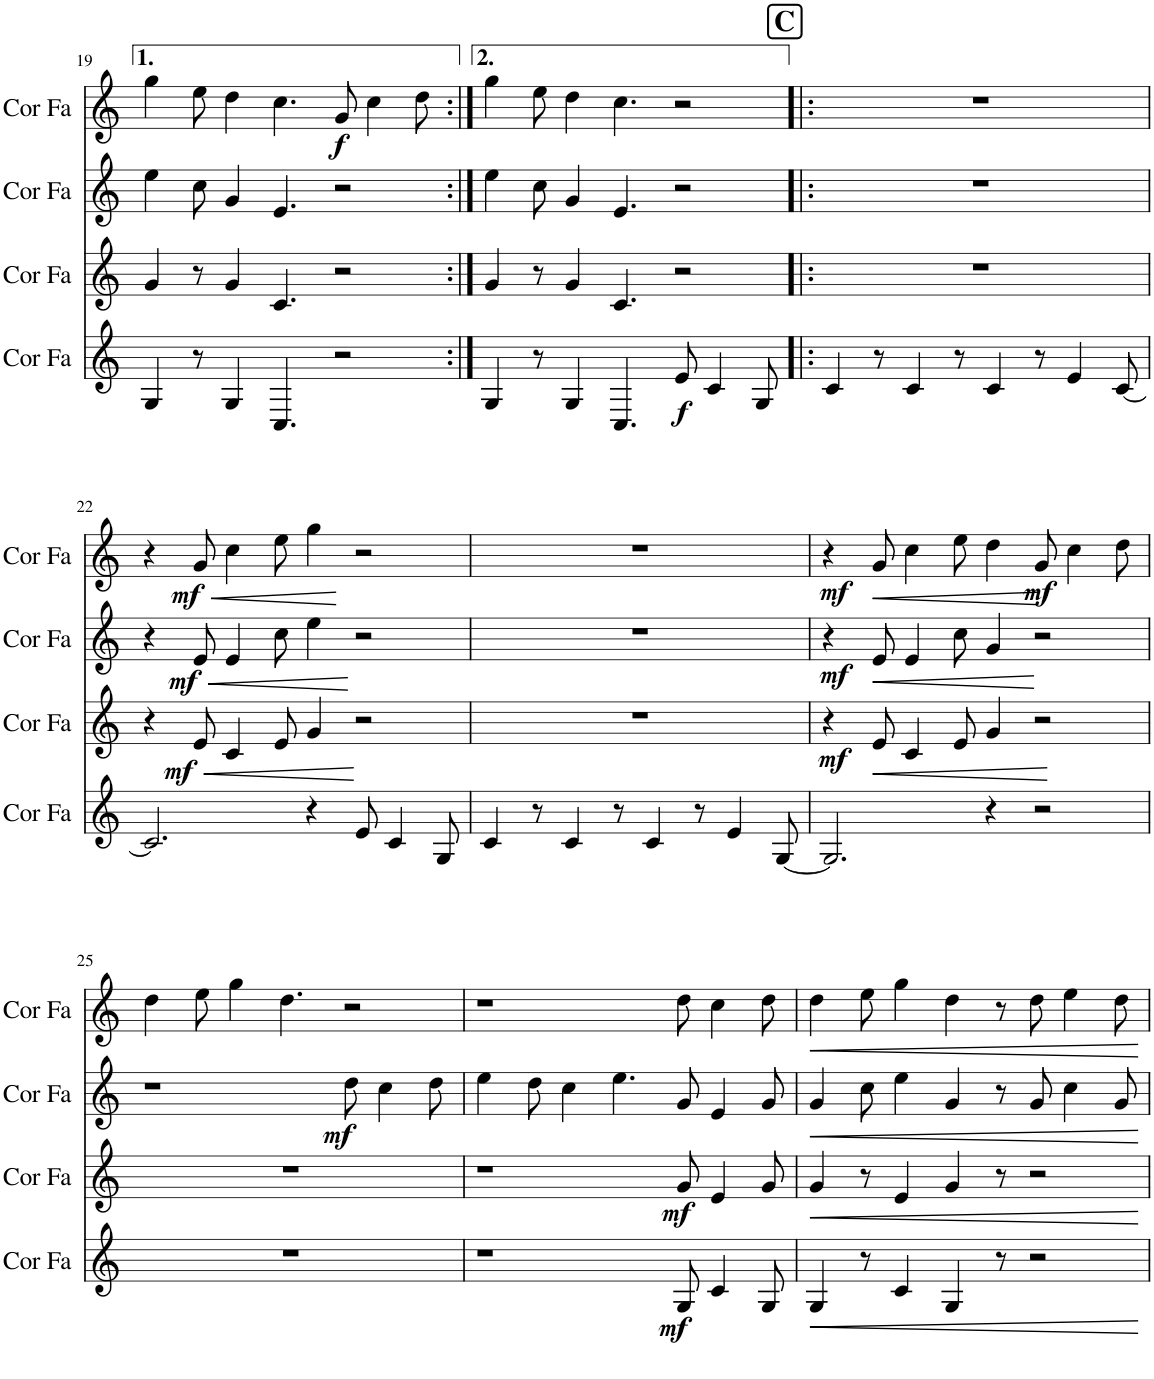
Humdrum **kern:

**kern	**dynam	**kern	**dynam	**kern	**dynam	**kern	**dynam
*part4	*part4	*part3	*part3	*part2	*part2	*part1	*part1
*staff4	*staff4	*staff3	*staff3	*staff2	*staff2	*staff1	*staff1
*I"Cor en Fa	*	*I"Cor en Fa	*	*I"Cor en Fa	*	*I"Cor en Fa	*
*I'Cor Fa	*	*I'Cor Fa	*	*I'Cor Fa	*	*I'Cor Fa	*
!!LO:PB:g=z
*clefG2	*	*clefG2	*	*clefG2	*	*clefG2	*
*Trd4c7	*	*Trd4c7	*	*Trd4c7	*	*Trd4c7	*
*k[]	*	*k[]	*	*k[]	*	*k[]	*
*M12/8	*	*M12/8	*	*M12/8	*	*M12/8	*
=19	=19	=19	=19	=19	=19	=19	=19
4G/	.	4g/	.	4ee\	.	4gg\	.
8r	.	8r	.	8cc\	.	8ee\	.
4G/	.	4g/	.	4g/	.	4dd\	.
4.C/	.	4.c/	.	4.e/	.	4.cc\	.
!	!	!	!	!	!	!	!LO:DY:b
2r	.	2r	.	2r	.	8g/	f
.	.	.	.	.	.	4cc\	.
.	.	.	.	.	.	8dd\	.
=20:|!	=20:|!	=20:|!	=20:|!	=20:|!	=20:|!	=20:|!	=20:|!
4G/	.	4g/	.	4ee\	.	4gg\	.
8r	.	8r	.	8cc\	.	8ee\	.
4G/	.	4g/	.	4g/	.	4dd\	.
4.C/	.	4.c/	.	4.e/	.	4.cc\	.
!	!LO:DY:b	!	!	!	!	!	!
8e/	f	2r	.	2r	.	2r	.
4c/	.	.	.	.	.	.	.
8G/	.	.	.	.	.	.	.
!!LO:REH:place=s1:a:B:cj:fs=14:t=C
=21!|:	=21!|:	=21!|:	=21!|:	=21!|:	=21!|:	=21!|:	=21!|:
4c/	.	1.r	.	1.r	.	1.r	.
8r	.	.	.	.	.	.	.
4c/	.	.	.	.	.	.	.
8r	.	.	.	.	.	.	.
4c/	.	.	.	.	.	.	.
8r	.	.	.	.	.	.	.
4e/	.	.	.	.	.	.	.
[8c/	.	.	.	.	.	.	.
!!LO:LB:g=z
=22	=22	=22	=22	=22	=22	=22	=22
2.c/]	.	4r	.	4r	.	4r	.
!	!	!	!LO:HP:b	!	!LO:HP:b	!	!LO:HP:b
!	!	!	!LO:DY:n=1:b	!	!LO:DY:n=1:b	!	!LO:DY:n=1:b
.	.	8e/	< mf	8e/	< mf	8g/	< mf
.	.	4c/	.	4e/	.	4cc\	.
.	.	8e/	.	8cc\	.	8ee\	.
4r	.	4g/	.	4ee\	.	4gg\	.
8e/	.	2r	.	2r	.	2r	.
4c/	.	.	.	.	.	.	.
8G/	.	.	.	.	.	.	.
.	.	.	[	.	[	.	[
=23	=23	=23	=23	=23	=23	=23	=23
4c/	.	1.r	.	1.r	.	1.r	.
8r	.	.	.	.	.	.	.
4c/	.	.	.	.	.	.	.
8r	.	.	.	.	.	.	.
4c/	.	.	.	.	.	.	.
8r	.	.	.	.	.	.	.
4e/	.	.	.	.	.	.	.
[8G/	.	.	.	.	.	.	.
=24	=24	=24	=24	=24	=24	=24	=24
!	!	!	!LO:DY:b	!	!LO:DY:b	!	!LO:DY:b
2.G/]	.	4r	mf	4r	mf	4r	mf
!	!	!	!LO:HP:b	!	!LO:HP:b	!	!LO:HP:b
.	.	8e/	<	8e/	<	8g/	<
.	.	4c/	.	4e/	.	4cc\	.
.	.	8e/	.	8cc\	.	8ee\	.
4r	.	4g/	.	4g/	.	4dd\	.
!	!	!	!	!	!	!	!LO:DY:b
2r	.	2r	.	2r	.	8g/	mf
.	.	.	.	.	.	4cc\	.
.	.	.	.	.	.	8dd\	.
.	.	.	[	.	[	.	[
!!LO:LB:g=z
=25	=25	=25	=25	=25	=25	=25	=25
1.r	.	1.r	.	1r	.	4dd\	.
.	.	.	.	.	.	8ee\	.
.	.	.	.	.	.	4gg\	.
.	.	.	.	.	.	4.dd\	.
!	!	!	!	!	!LO:DY:b	!	!
.	.	.	.	8dd\	mf	2r	.
.	.	.	.	4cc\	.	.	.
.	.	.	.	8dd\	.	.	.
=26	=26	=26	=26	=26	=26	=26	=26
1r	.	1r	.	4ee\	.	1r	.
.	.	.	.	8dd\	.	.	.
.	.	.	.	4cc\	.	.	.
.	.	.	.	4.ee\	.	.	.
!	!LO:DY:b	!	!LO:DY:b	!	!	!	!
8G/	mf	8g/	mf	8g/	.	8dd\	.
4c/	.	4e/	.	4e/	.	4cc\	.
8G/	.	8g/	.	8g/	.	8dd\	.
=27	=27	=27	=27	=27	=27	=27	=27
!	!LO:HP:b	!	!LO:HP:b	!	!LO:HP:b	!	!LO:HP:b
4G/	<	4g/	<	4g/	<	4dd\	<
8r	.	8r	.	8cc\	.	8ee\	.
4c/	.	4e/	.	4ee\	.	4gg\	.
4G/	.	4g/	.	4g/	.	4dd\	.
8r	.	8r	.	8r	.	8r	.
2r	.	2r	.	8g/	.	8dd\	.
.	.	.	.	4cc\	.	4ee\	.
.	.	.	.	8g/	.	8dd\	.
.	[	.	[	.	[	.	[
=	=	=	=	=	=	=	=
*-	*-	*-	*-	*-	*-	*-	*-
